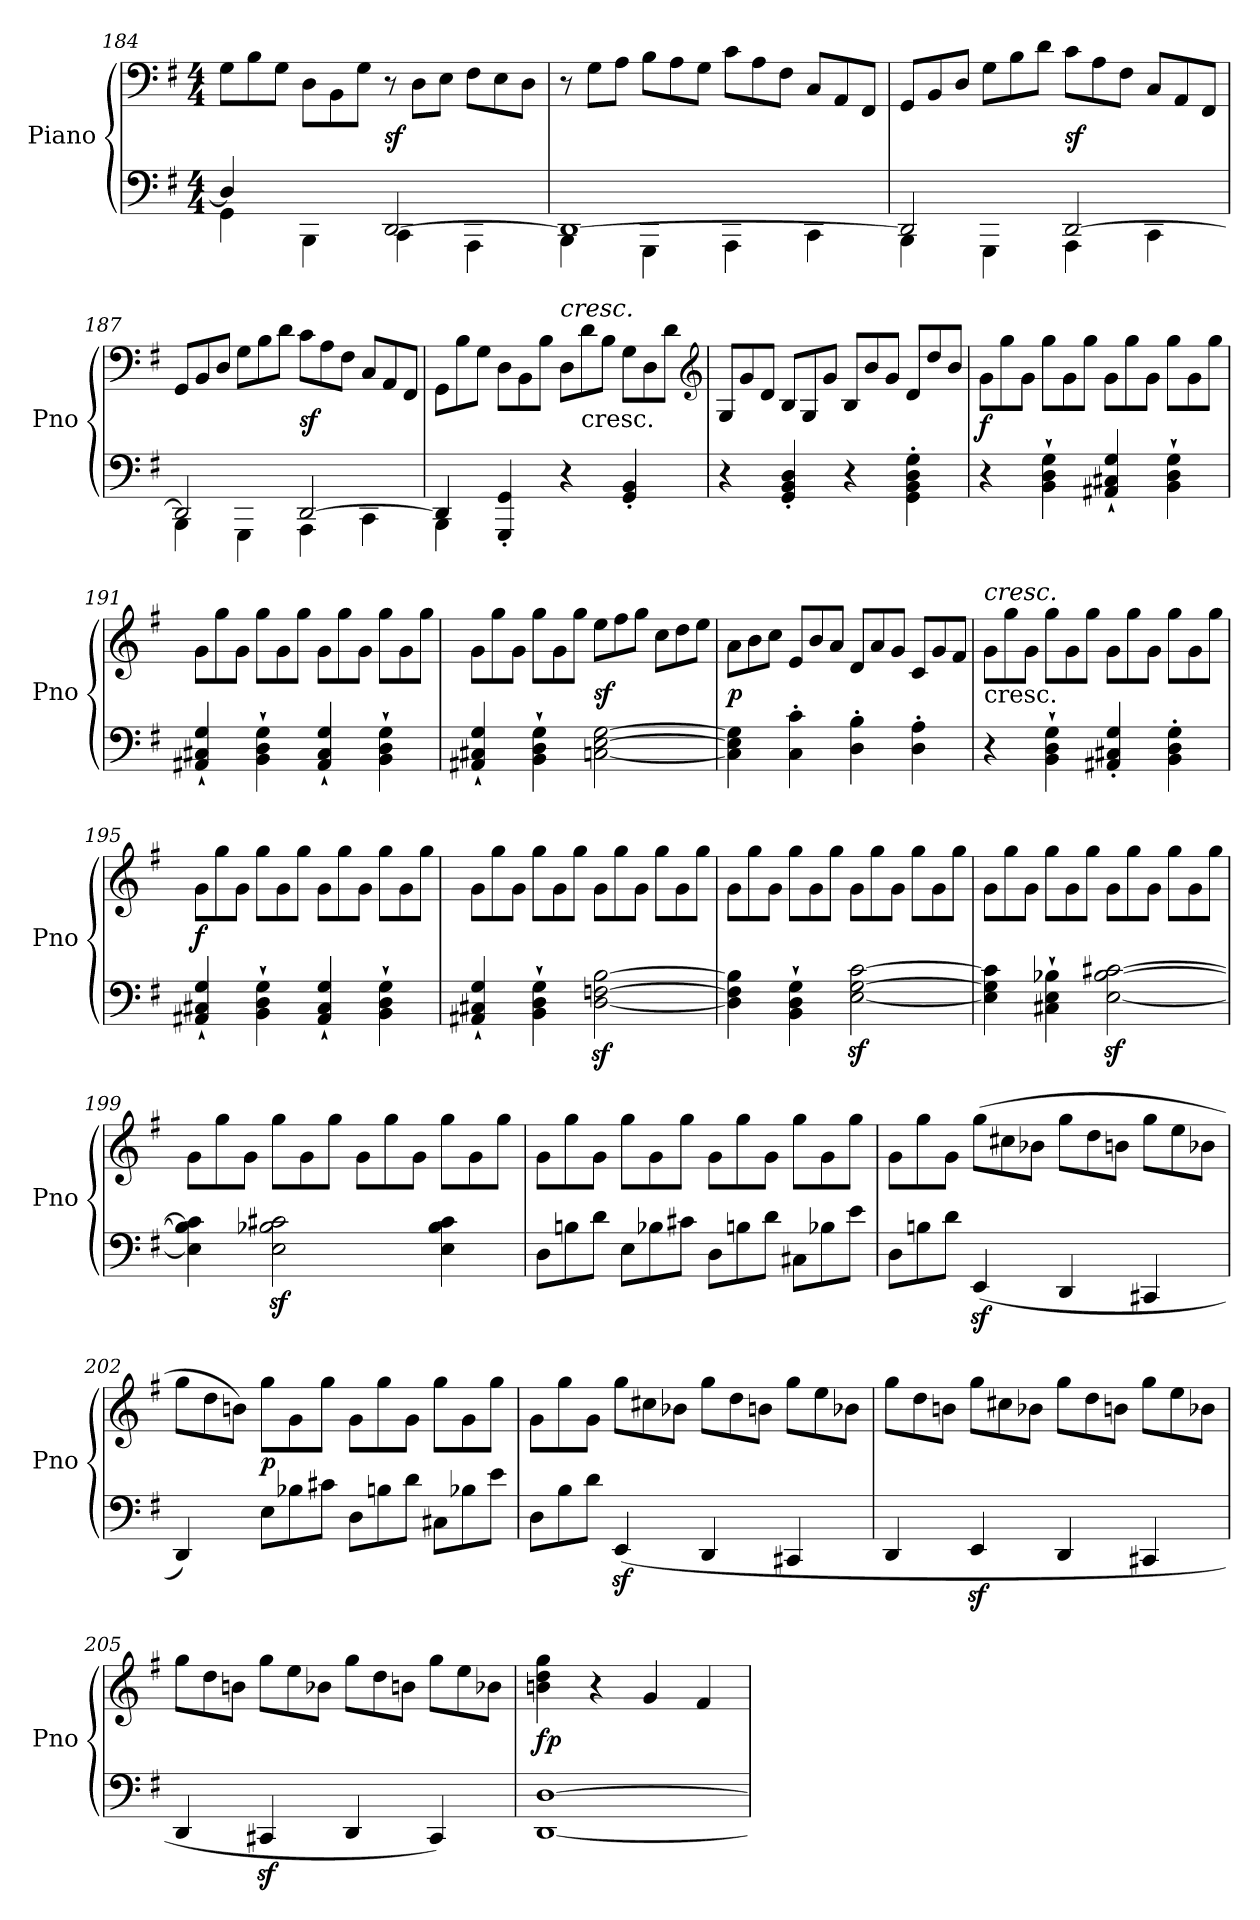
**kern	**kern	**dynam
*part1	*part1	*part1
*staff2	*staff1	*staff1/2
*I"Piano	*	*
*I'Pno	*	*
*clefF4	*clefF4	*
*k[f#]	*k[f#]	*
*G:	*G:	*
*M4/4	*M4/4	*
=184	=184	=184
*^	*	*
*	*	*Xtuplet	*
4D]	4GG	12GL	.
.	.	12B	.
.	.	12GJ	.
4ryy	4BBB\	12DL	.
.	.	12BB	.
.	.	12GJ	.
[2DD	4CC	12r	sf
.	.	12DL	.
.	.	12EJ	.
.	4AAA	12F#L	.
.	.	12E	.
.	.	12DJ	.
=185	=185	=185	=185
1DD_	4BBB	12r	.
.	.	12GL	.
.	.	12AJ	.
.	4GGG	12BL	.
.	.	12A	.
.	.	12GJ	.
.	4AAA	12cL	.
.	.	12A	.
.	.	12F#J	.
.	4CC	12CL	.
.	.	12AA	.
.	.	12FF#J	.
=186	=186	=186	=186
2DD]	4BBB	12GGL	.
.	.	12BB	.
.	.	12DJ	.
.	4GGG	12GL	.
.	.	12B	.
.	.	12dJ	.
[2DD	4AAA	12cL	sf
.	.	12A	.
.	.	12F#J	.
.	4CC	12CL	.
.	.	12AA	.
.	.	12FF#J	.
=187	=187	=187	=187
2DD]	4BBB	12GGL	.
.	.	12BB	.
.	.	12DJ	.
.	4GGG	12GL	.
.	.	12B	.
.	.	12dJ	.
[2DD	4AAA	12cL	sf
.	.	12A	.
.	.	12F#J	.
.	4CC	12CL	.
.	.	12AA	.
.	.	12FF#J	.
=188	=188	=188	=188
4DD]	4BBB	12GGL	.
.	.	12B	.
.	.	12GJ	.
4GGG' 4GG'	2.ryy	12DL	.
.	.	12BB	.
.	.	12BJ	.
!	!	!LO:TX:a:i:t=cresc.	!
4r	.	12DL	.
!	!	!LO:TX:c:t=cresc.	!
.	.	12d	.
.	.	12BJ	.
4GG' 4BB'	.	12GL	.
.	.	12D	.
.	.	12dJ	.
*v	*v	*	*
*	*clefG2	*
=189	=189	=189
4r	12GL	.
.	12g	.
.	12dJ	.
4GG' 4BB' 4D'	12BL	.
.	12G	.
.	12gJ	.
4r	12BL	.
.	12b	.
.	12gJ	.
4GG'\ 4BB'\ 4D'\ 4G'\	12dL	.
.	12dd	.
.	12bJ	.
=190	=190	=190
4r	12gL	f
.	12gg	.
.	12gJ	.
4BB` 4D` 4G`	12ggL	.
.	12g	.
.	12ggJ	.
4AA#X` 4C#X` 4G`	12gL	.
.	12gg	.
.	12gJ	.
4BB` 4D` 4G`	12ggL	.
.	12g	.
.	12ggJ	.
=191	=191	=191
4AA#X` 4C#X` 4G`	12gL	.
.	12gg	.
.	12gJ	.
4BB` 4D` 4G`	12ggL	.
.	12g	.
.	12ggJ	.
4AA#` 4C#` 4G`	12gL	.
.	12gg	.
.	12gJ	.
4BB` 4D` 4G`	12ggL	.
.	12g	.
.	12ggJ	.
=192	=192	=192
4AA#X` 4C#X` 4G`	12gL	.
.	12gg	.
.	12gJ	.
4BB` 4D` 4G`	12ggL	.
.	12g	.
.	12ggJ	.
[2Cn [2E [2G	12eeL	sf
.	12ff#	.
.	12ggJ	.
.	12ccL	.
.	12dd	.
.	12eeJ	.
=193	=193	=193
4C] 4E] 4G]	12aL	p
.	12b	.
.	12ccJ	.
4C' 4c'	12eL	.
.	12b	.
.	12aJ	.
4D' 4B'	12dL	.
.	12a	.
.	12gJ	.
4D' 4A'	12cL	.
.	12g	.
.	12f#J	.
=194	=194	=194
!	!LO:TX:c:t=cresc.	!
!	!LO:TX:a:i:t=cresc.	!
4r	12gL	.
.	12gg	.
.	12gJ	.
4BB` 4D` 4G`	12ggL	.
.	12g	.
.	12ggJ	.
4AA#X' 4C#X' 4G'	12gL	.
.	12gg	.
.	12gJ	.
4BB' 4D' 4G'	12ggL	.
.	12g	.
.	12ggJ	.
=195	=195	=195
4AA#X` 4C#X` 4G`	12gL	f
.	12gg	.
.	12gJ	.
4BB` 4D` 4G`	12ggL	.
.	12g	.
.	12ggJ	.
4AA#` 4C#` 4G`	12gL	.
.	12gg	.
.	12gJ	.
4BB` 4D` 4G`	12ggL	.
.	12g	.
.	12ggJ	.
=196	=196	=196
4AA#X` 4C#X` 4G`	12gL	.
.	12gg	.
.	12gJ	.
4BB` 4D` 4G`	12ggL	.
.	12g	.
.	12ggJ	.
[2Dz [2Fnz [2Bz	12gL	.
.	12gg	.
.	12gJ	.
.	12ggL	.
.	12g	.
.	12ggJ	.
=197	=197	=197
4D] 4F] 4B]	12gL	.
.	12gg	.
.	12gJ	.
4BB` 4D` 4G`	12ggL	.
.	12g	.
.	12ggJ	.
[2Ez [2Gz [2cz	12gL	.
.	12gg	.
.	12gJ	.
.	12ggL	.
.	12g	.
.	12ggJ	.
=198	=198	=198
4E] 4G] 4c]	12gL	.
.	12gg	.
.	12gJ	.
4C#X` 4E` 4B-X`	12ggL	.
.	12g	.
.	12ggJ	.
[2Ez [2B-z [2c#Xz	12gL	.
.	12gg	.
.	12gJ	.
.	12ggL	.
.	12g	.
.	12ggJ	.
=199	=199	=199
4E] 4B-] 4c#]	12gL	.
.	12gg	.
.	12gJ	.
2Ez 2B-Xz 2c#Xz	12ggL	.
.	12g	.
.	12ggJ	.
.	12gL	.
.	12gg	.
.	12gJ	.
4E 4B- 4c#	12ggL	.
.	12g	.
.	12ggJ	.
=200	=200	=200
*Xtuplet	*	*
12DL	12gL	.
12Bn	12gg	.
12dJ	12gJ	.
12EL	12ggL	.
12B-X	12g	.
12c#XJ	12ggJ	.
12DL	12gL	.
12Bn	12gg	.
12dJ	12gJ	.
12C#XL	12ggL	.
12B-X	12g	.
12eJ	12ggJ	.
=201	=201	=201
12DL	12gL	.
12Bn	12gg	.
12dJ	12gJ	.
(4EEz	(12ggL	.
.	12cc#X	.
.	12b-XJ	.
4DD	12ggL	.
.	12dd	.
.	12bnJ	.
4CC#X	12ggL	.
.	12ee	.
.	12b-XJ	.
=202	=202	=202
4DD)	12ggL	.
.	12dd	.
.	12bnJ)	.
12EL	12ggL	p
12B-X	12g	.
12c#XJ	12ggJ	.
12DL	12gL	.
12Bn	12gg	.
12dJ	12gJ	.
12C#XL	12ggL	.
12B-X	12g	.
12eJ	12ggJ	.
=203	=203	=203
12DL	12gL	.
12B	12gg	.
12dJ	12gJ	.
(>4EEz	12ggL	.
.	12cc#X	.
.	12b-XJ	.
4DD	12ggL	.
.	12dd	.
.	12bnJ	.
4CC#X	12ggL	.
.	12ee	.
.	12b-XJ	.
=204	=204	=204
4DD	12ggL	.
.	12dd	.
.	12bnJ	.
4EEz	12ggL	.
.	12cc#X	.
.	12b-XJ	.
4DD	12ggL	.
.	12dd	.
.	12bnJ	.
4CC#X	12ggL	.
.	12ee	.
.	12b-XJ	.
=205	=205	=205
4DD	12ggL	.
.	12dd	.
.	12bnJ	.
4CC#Xz	12ggL	.
.	12ee	.
.	12b-XJ	.
4DD	12ggL	.
.	12dd	.
.	12bnJ	.
4CC#)	12ggL	.
.	12ee	.
.	12b-XJ	.
=206	=206	=206
[1DD [1D	4bn 4dd 4gg	fp
.	4r	.
.	4g	.
.	4f#	.
=	=	=
*-	*-	*-
